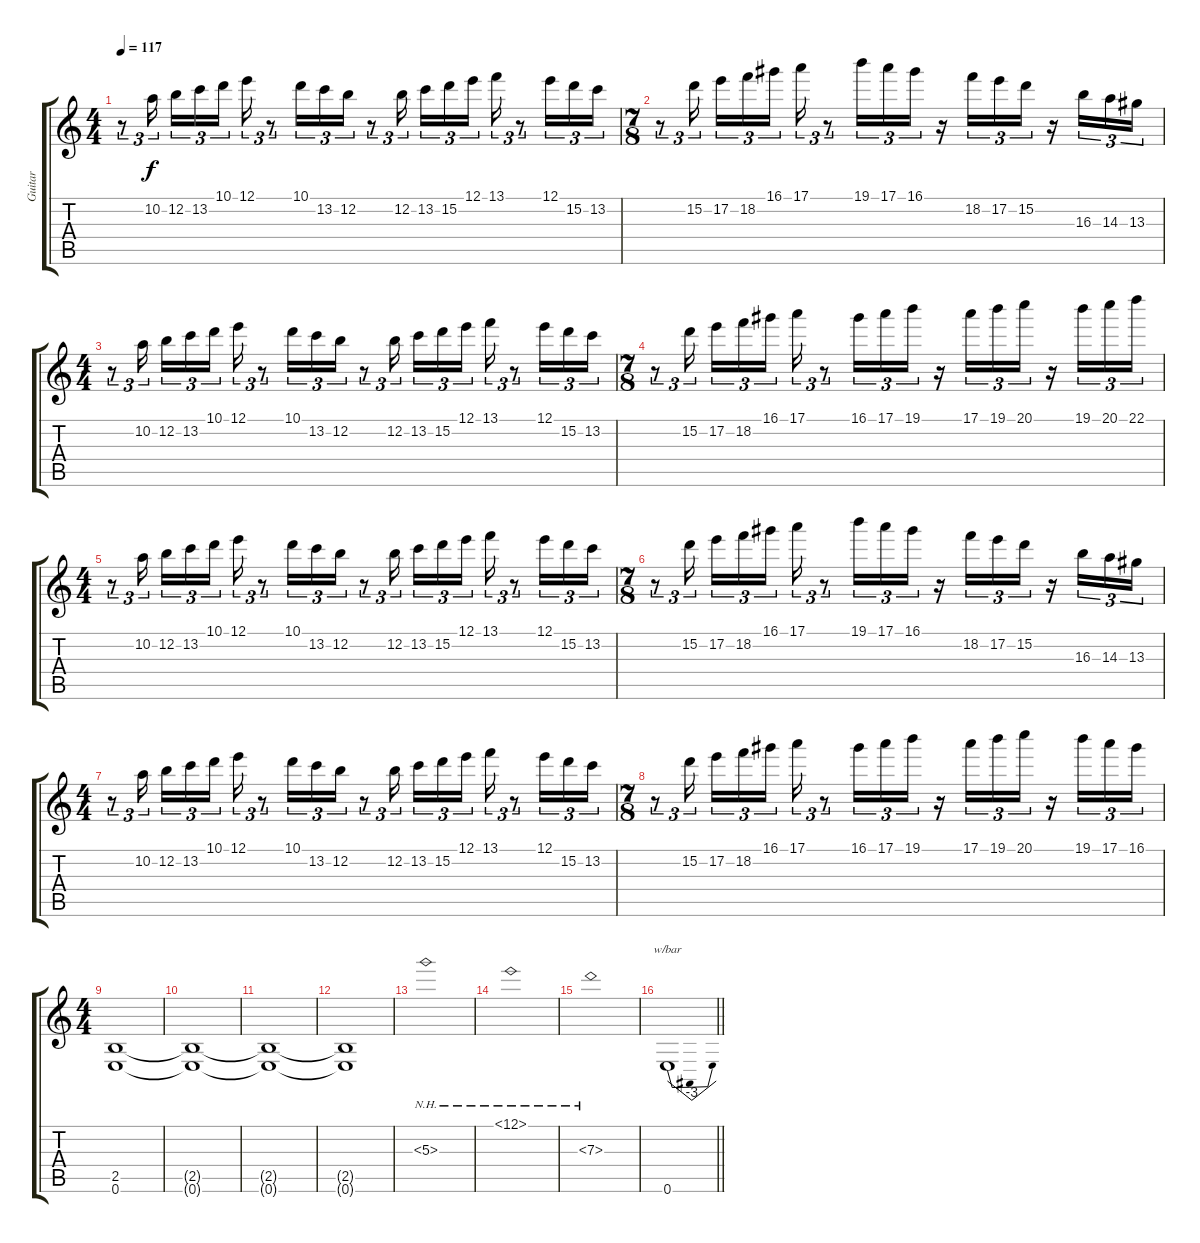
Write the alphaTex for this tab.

\track ("Guitar" "Guitar") {instrument distortionguitar}
\staff {score tabs}
\tuning (E4 B3 G3 D3 A2 E2) {hide}
\ts (4 4)
\tempo 117
\clef g2
\ks c
r.8{tu (3 2) dy f balance 3} 10.2.16{tu (3 2) beam splitsecondary} 12.2.16{tu (3 2)} 13.2.16{tu (3 2)} 10.1.16{tu (3 2)} 12.1.16{tu (3 2)} r.8{tu (3 2)} 10.1.16{tu (3 2)} 13.2.16{tu (3 2)} 12.2.16{tu (3 2)} r.8{tu (3 2)} 12.2.16{tu (3 2) beam splitsecondary} 13.2.16{tu (3 2)} 15.2.16{tu (3 2)} 12.1.16{tu (3 2)} 13.1.16{tu (3 2)} r.8{tu (3 2)} 12.1.16{tu (3 2)} 15.2.16{tu (3 2)} 13.2.16{tu (3 2)} |
\ts (7 8)
r.8{tu (3 2)} 15.2.16{tu (3 2)} 17.2.16{tu (3 2)} 18.2.16{tu (3 2)} 16.1.16{tu (3 2)} 17.1.16{tu (3 2)} r.8{tu (3 2)} 19.1.16{tu (3 2)} 17.1.16{tu (3 2)} 16.1.16{tu (3 2)} r.16 18.2.16{tu (3 2)} 17.2.16{tu (3 2)} 15.2.16{tu (3 2)} r.16 16.3.16{tu (3 2)} 14.3.16{tu (3 2)} 13.3.16{tu (3 2)} |
\ts (4 4)
r.8{tu (3 2)} 10.2.16{tu (3 2) beam splitsecondary} 12.2.16{tu (3 2)} 13.2.16{tu (3 2)} 10.1.16{tu (3 2)} 12.1.16{tu (3 2)} r.8{tu (3 2)} 10.1.16{tu (3 2)} 13.2.16{tu (3 2)} 12.2.16{tu (3 2)} r.8{tu (3 2)} 12.2.16{tu (3 2) beam splitsecondary} 13.2.16{tu (3 2)} 15.2.16{tu (3 2)} 12.1.16{tu (3 2)} 13.1.16{tu (3 2)} r.8{tu (3 2)} 12.1.16{tu (3 2)} 15.2.16{tu (3 2)} 13.2.16{tu (3 2)} |
\ts (7 8)
r.8{tu (3 2)} 15.2.16{tu (3 2)} 17.2.16{tu (3 2)} 18.2.16{tu (3 2)} 16.1.16{tu (3 2)} 17.1.16{tu (3 2)} r.8{tu (3 2)} 16.1.16{tu (3 2)} 17.1.16{tu (3 2)} 19.1.16{tu (3 2)} r.16 17.1.16{tu (3 2)} 19.1.16{tu (3 2)} 20.1.16{tu (3 2)} r.16 19.1.16{tu (3 2)} 20.1.16{tu (3 2)} 22.1.16{tu (3 2)} |
\ts (4 4)
r.8{tu (3 2)} 10.2.16{tu (3 2) beam splitsecondary} 12.2.16{tu (3 2)} 13.2.16{tu (3 2)} 10.1.16{tu (3 2)} 12.1.16{tu (3 2)} r.8{tu (3 2)} 10.1.16{tu (3 2)} 13.2.16{tu (3 2)} 12.2.16{tu (3 2)} r.8{tu (3 2)} 12.2.16{tu (3 2) beam splitsecondary} 13.2.16{tu (3 2)} 15.2.16{tu (3 2)} 12.1.16{tu (3 2)} 13.1.16{tu (3 2)} r.8{tu (3 2)} 12.1.16{tu (3 2)} 15.2.16{tu (3 2)} 13.2.16{tu (3 2)} |
\ts (7 8)
r.8{tu (3 2)} 15.2.16{tu (3 2)} 17.2.16{tu (3 2)} 18.2.16{tu (3 2)} 16.1.16{tu (3 2)} 17.1.16{tu (3 2)} r.8{tu (3 2)} 19.1.16{tu (3 2)} 17.1.16{tu (3 2)} 16.1.16{tu (3 2)} r.16 18.2.16{tu (3 2)} 17.2.16{tu (3 2)} 15.2.16{tu (3 2)} r.16 16.3.16{tu (3 2)} 14.3.16{tu (3 2)} 13.3.16{tu (3 2)} |
\ts (4 4)
r.8{tu (3 2)} 10.2.16{tu (3 2) beam splitsecondary} 12.2.16{tu (3 2)} 13.2.16{tu (3 2)} 10.1.16{tu (3 2)} 12.1.16{tu (3 2)} r.8{tu (3 2)} 10.1.16{tu (3 2)} 13.2.16{tu (3 2)} 12.2.16{tu (3 2)} r.8{tu (3 2)} 12.2.16{tu (3 2) beam splitsecondary} 13.2.16{tu (3 2)} 15.2.16{tu (3 2)} 12.1.16{tu (3 2)} 13.1.16{tu (3 2)} r.8{tu (3 2)} 12.1.16{tu (3 2)} 15.2.16{tu (3 2)} 13.2.16{tu (3 2)} |
\ts (7 8)
r.8{tu (3 2)} 15.2.16{tu (3 2)} 17.2.16{tu (3 2)} 18.2.16{tu (3 2)} 16.1.16{tu (3 2)} 17.1.16{tu (3 2)} r.8{tu (3 2)} 16.1.16{tu (3 2)} 17.1.16{tu (3 2)} 19.1.16{tu (3 2)} r.16 17.1.16{tu (3 2)} 19.1.16{tu (3 2)} 20.1.16{tu (3 2)} r.16 19.1.16{tu (3 2)} 17.1.16{tu (3 2)} 16.1.16{tu (3 2)} |
\ts (4 4)
(2.5 0.6).1{balance 8} |
(2.5{t} 0.6{t}).1 |
(2.5{t} 0.6{t}).1 |
(2.5{t} 0.6{t}).1 |
5.3{nh}.1 |
12.1{nh}.1 |
7.3{nh}.1 |
\barLineRight lightlight
0.6.1{tbe (dip default 0 0 25 -12 60 0)}
